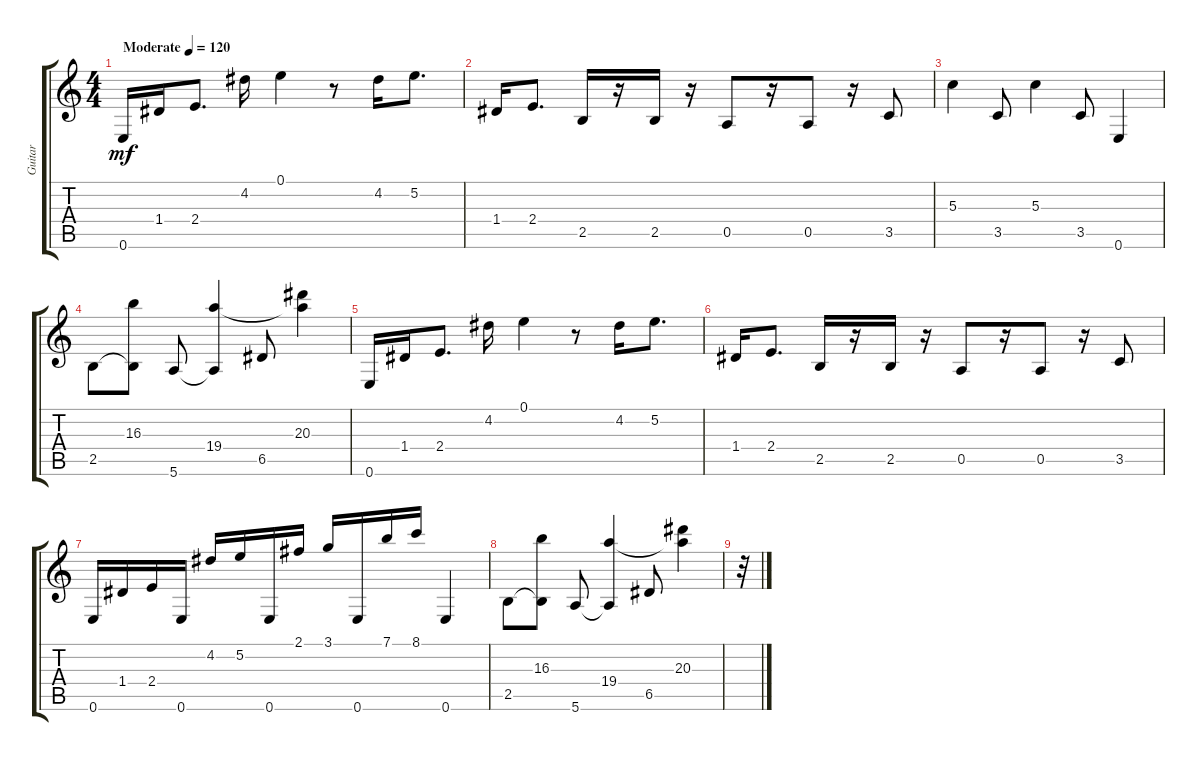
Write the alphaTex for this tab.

\track ("Guitar" "Guitar") {instrument overdrivenguitar}
\staff {score tabs}
\tuning (E4 B3 G3 D3 A2 E2) {hide}
\ts (4 4)
\tempo (120 "Moderate")
\clef g2
\ks c
0.6.16{dy mf instrument overdrivenguitar} 1.4.16 2.4.8{d} 4.2.16 0.1.4 r.8 4.2.16 5.2.8{d} |
1.4.16 2.4.8{d} 2.5.16 r.16 2.5.16 r.16 0.5.8 r.16 0.5.8 r.16 3.5.8 |
5.3.4 3.5.8 5.3.4 3.5.8 0.6.4 |
2.5.8 (16.3 2.5{t}).8 5.6.8 (19.4 5.6{t}).4 6.5.8 (20.3 19.4{t}).4 |
0.6.16 1.4.16 2.4.8{d} 4.2.16 0.1.4 r.8 4.2.16 5.2.8{d} |
1.4.16 2.4.8{d} 2.5.16 r.16 2.5.16 r.16 0.5.8 r.16 0.5.8 r.16 3.5.8 |
0.6.16 1.4.16 2.4.16 0.6.16 4.2.16 5.2.16 0.6.16 2.1.16 3.1.16 0.6.16 7.1.16 8.1.16 0.6.4 |
2.5.8 (16.3 2.5{t}).8 5.6.8 (19.4 5.6{t}).4 6.5.8 (20.3 19.4{t}).4 |
r.32
